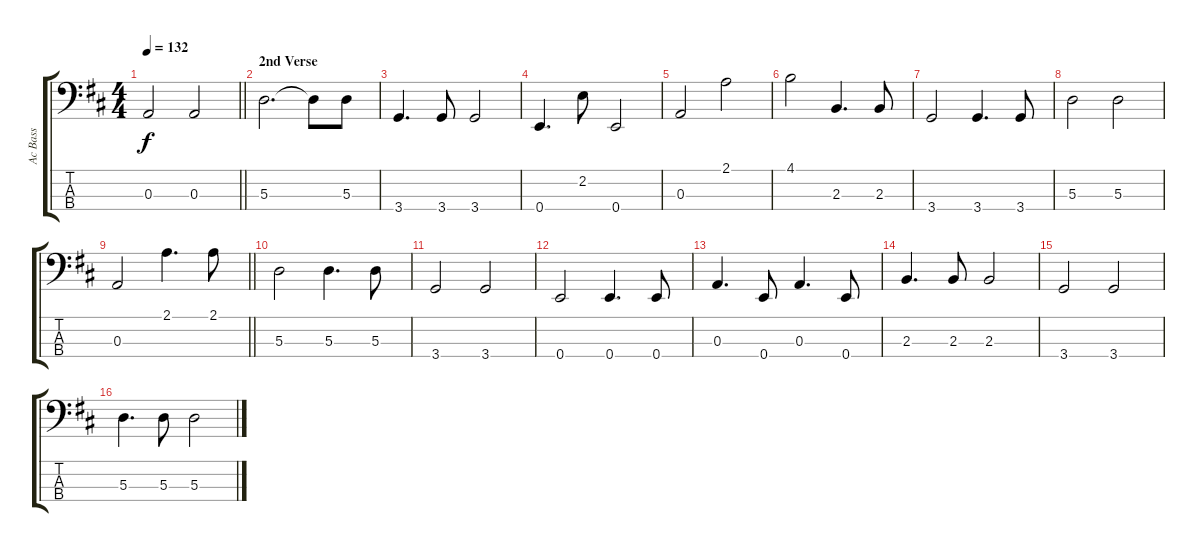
\track ("Ac Bass" "Ac Bass") {instrument acousticbass}
\staff {score tabs}
\tuning (G2 D2 A1 E1) {hide}
\ts (4 4)
\tempo 132
\clef f4
\barLineRight lightlight
\ks d
0.3{t}.2{dy f} 0.3.2 |
\section ("" "2nd Verse")
5.3.2{d} 5.3{t}.8 5.3.8 |
3.4.4{d} 3.4.8 3.4.2 |
0.4.4{d} 2.2.8 0.4.2 |
0.3.2 2.1.2 |
4.1.2 2.3.4{d} 2.3.8 |
3.4.2 3.4.4{d} 3.4.8 |
5.3.2 5.3.2 |
\barLineRight lightlight
0.3.2 2.1.4{d} 2.1.8 |
5.3.2 5.3.4{d} 5.3.8 |
3.4.2 3.4.2 |
0.4.2 0.4.4{d} 0.4.8 |
0.3.4{d} 0.4.8 0.3.4{d} 0.4.8 |
2.3.4{d} 2.3.8 2.3.2 |
3.4.2 3.4.2 |
5.3.4{d} 5.3.8 5.3.2
